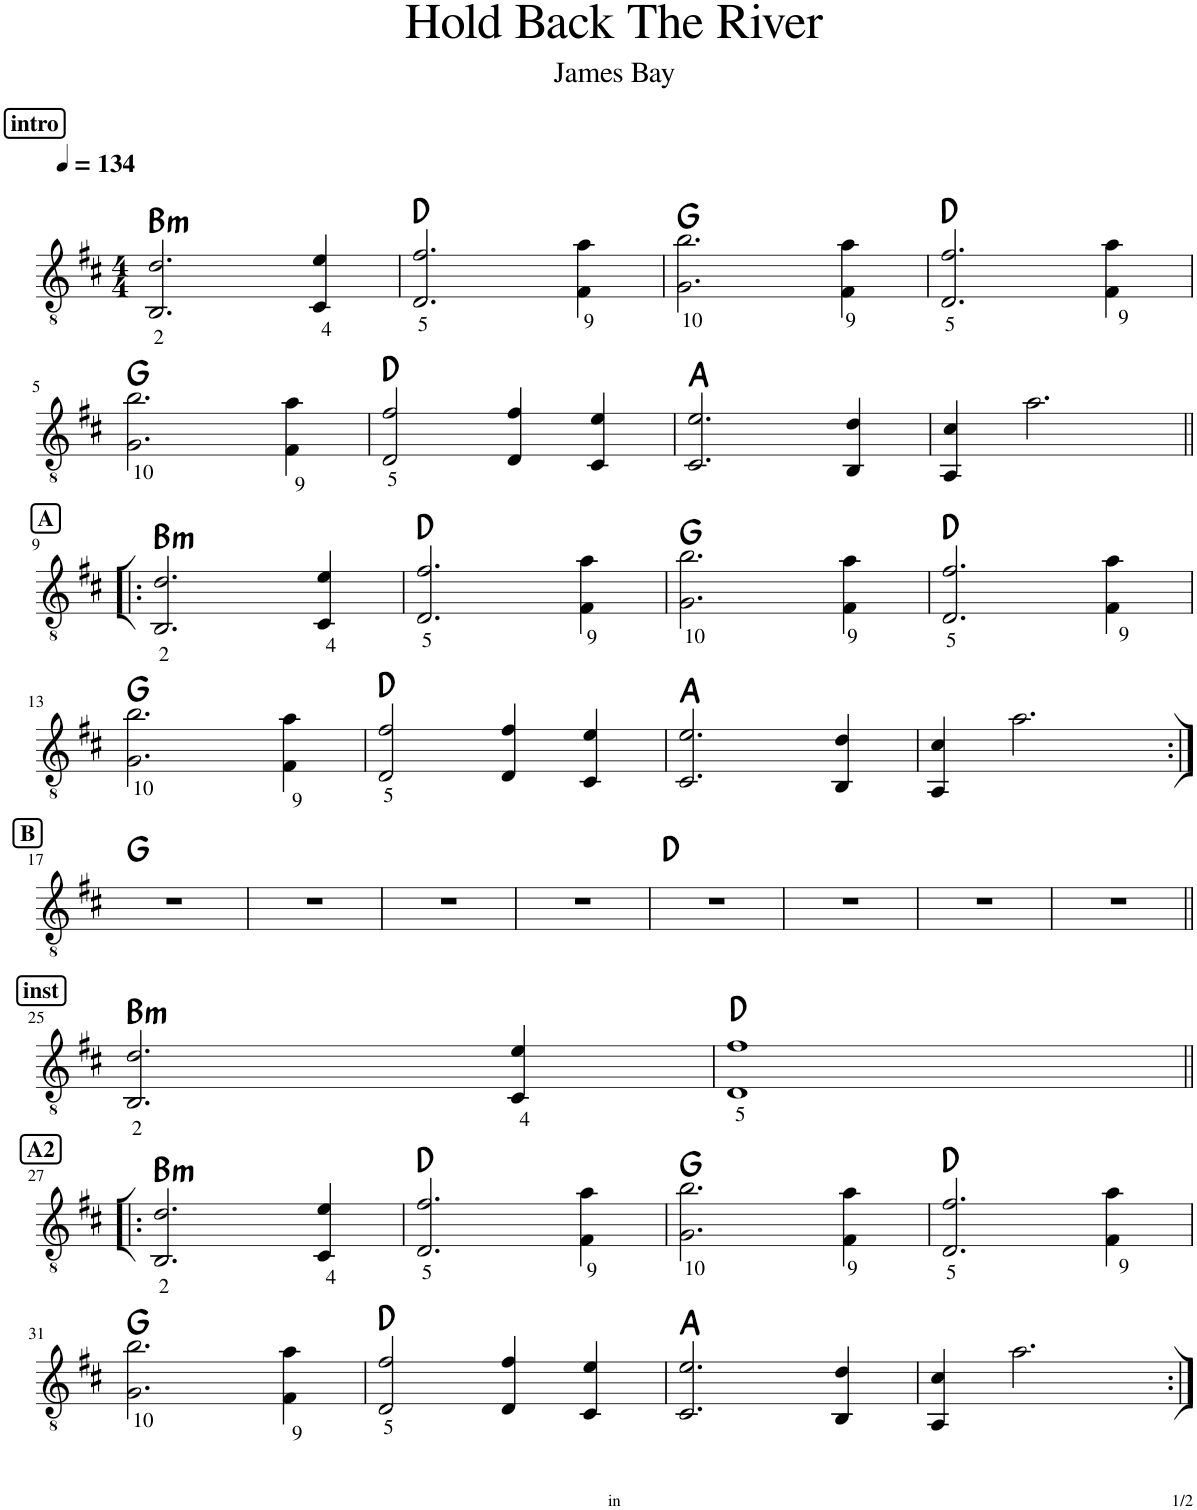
**kern	**harte
*part1	*part1
*staff1	*
*I"Classical Guitar	*
*I'Guit.	*
*clefGv2	*
*k[f#c#]	*
*M4/4	*
*MM134	*
!!LO:REH:place=s1:a:B:cj:fs=11:t=intro
=1	=1
!LO:TX:b:t=2	!LO:H:kt=m
2.BB/ 2.d/	B:min
!LO:TX:b:t=4	!
4C#/ 4e/	.
=2	=2
!LO:TX:b:t=5	!
2.D/ 2.f#/	D:maj
!LO:TX:b:t=9	!
4F#\ 4a\	.
=3	=3
!LO:TX:b:t=10	!
2.G\ 2.b\	G:maj
!LO:TX:b:t=9	!
4F#\ 4a\	.
=4	=4
!LO:TX:b:t=5	!
2.D/ 2.f#/	D:maj
!LO:TX:b:t=9	!
4F#\ 4a\	.
!!LO:LB:g=z
=5	=5
!LO:TX:b:t=10	!
2.G\ 2.b\	G:maj
!LO:TX:b:t=9	!
4F#\ 4a\	.
=6	=6
!LO:TX:b:t=5	!
2D/ 2f#/	D:maj
4D/ 4f#/	.
4C#/ 4e/	.
=7	=7
2.C#/ 2.e/	A:maj
4BB/ 4d/	.
=8	=8
4AA/ 4c#/	.
2.a\	.
!!LO:LB:g=z
!!LO:REH:place=s1:a:B:cj:fs=11:t=A
=9!|:	=9!|:
!LO:TX:b:t=2	!LO:H:kt=m
2.BB/ 2.d/	B:min
!LO:TX:b:t=4	!
4C#/ 4e/	.
=10	=10
!LO:TX:b:t=5	!
2.D/ 2.f#/	D:maj
!LO:TX:b:t=9	!
4F#\ 4a\	.
=11	=11
!LO:TX:b:t=10	!
2.G\ 2.b\	G:maj
!LO:TX:b:t=9	!
4F#\ 4a\	.
=12	=12
!LO:TX:b:t=5	!
2.D/ 2.f#/	D:maj
!LO:TX:b:t=9	!
4F#\ 4a\	.
!!LO:LB:g=z
=13	=13
!LO:TX:b:t=10	!
2.G\ 2.b\	G:maj
!LO:TX:b:t=9	!
4F#\ 4a\	.
=14	=14
!LO:TX:b:t=5	!
2D/ 2f#/	D:maj
4D/ 4f#/	.
4C#/ 4e/	.
=15	=15
2.C#/ 2.e/	A:maj
4BB/ 4d/	.
=16	=16
4AA/ 4c#/	.
2.a\	.
!!LO:LB:g=z
!!LO:REH:place=s1:a:B:cj:fs=11:t=B
=17:|!	=17:|!
1r	G:maj
=18	=18
1r	.
=19	=19
1r	.
=20	=20
1r	.
=21	=21
1r	D:maj
=22	=22
1r	.
=23	=23
1r	.
=24	=24
1r	.
!!LO:LB:g=z
!!LO:REH:place=s1:a:B:cj:fs=11:t=inst
=25||	=25||
!LO:TX:b:t=2	!LO:H:kt=m
2.BB/ 2.d/	B:min
!LO:TX:b:t=4	!
4C#/ 4e/	.
=26	=26
!LO:TX:b:t=5	!
1D 1f#	D:maj
!!LO:LB:g=z
!!LO:REH:place=s1:a:B:cj:fs=11:t=A2
=27!|:	=27!|:
!LO:TX:b:t=2	!LO:H:kt=m
2.BB/ 2.d/	B:min
!LO:TX:b:t=4	!
4C#/ 4e/	.
=28	=28
!LO:TX:b:t=5	!
2.D/ 2.f#/	D:maj
!LO:TX:b:t=9	!
4F#\ 4a\	.
=29	=29
!LO:TX:b:t=10	!
2.G\ 2.b\	G:maj
!LO:TX:b:t=9	!
4F#\ 4a\	.
=30	=30
!LO:TX:b:t=5	!
2.D/ 2.f#/	D:maj
!LO:TX:b:t=9	!
4F#\ 4a\	.
!!LO:LB:g=z
=31	=31
!LO:TX:b:t=10	!
2.G\ 2.b\	G:maj
!LO:TX:b:t=9	!
4F#\ 4a\	.
=32	=32
!LO:TX:b:t=5	!
2D/ 2f#/	D:maj
4D/ 4f#/	.
4C#/ 4e/	.
=33	=33
2.C#/ 2.e/	A:maj
4BB/ 4d/	.
=34	=34
4AA/ 4c#/	.
2.a\	.
=:|!	=:|!
*-	*-
